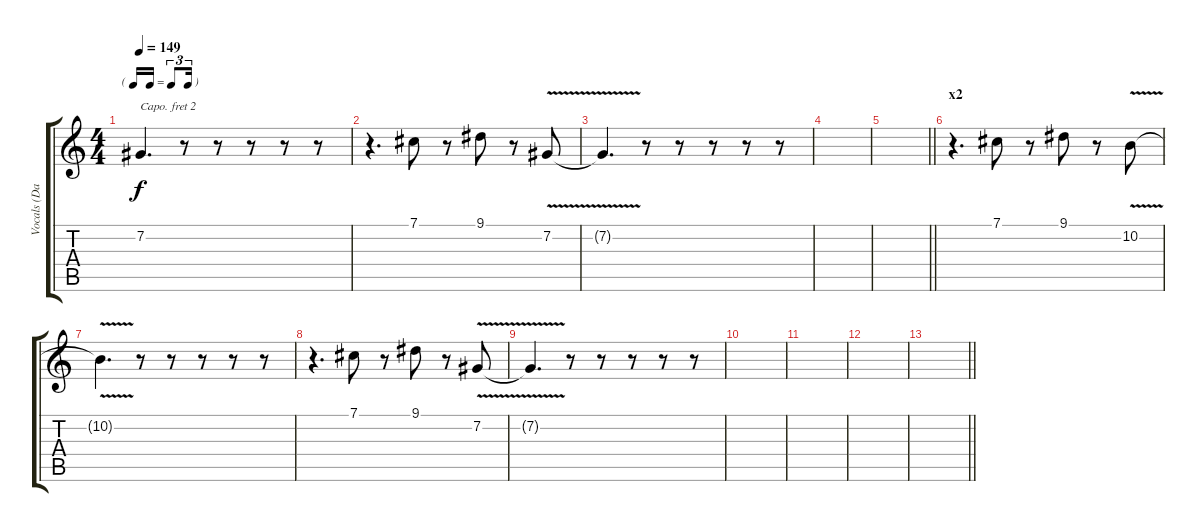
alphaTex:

\track ("Vocals (Danny)" "Vocals (Da") {instrument englishhorn}
\staff {score tabs}
\capo 2
\tuning (E4 B3 G3 D3 A2 E2) {hide}
\ts (4 4)
\tf triplet16th
\tempo 149
\clef g2
\ks c
7.2{t}.4{d dy f} r.8 r.8 r.8 r.8 r.8 |
r.4{d} 7.1.8 r.8 9.1.8 r.8 7.2{v}.8 |
7.2{t}.4{d} r.8 r.8 r.8 r.8 r.8 |
|
\barLineRight lightlight
|
\section ("" "x2")
r.4{d} 7.1.8 r.8 9.1.8 r.8 10.2{v}.8 |
10.2{t}.4{d} r.8 r.8 r.8 r.8 r.8 |
r.4{d} 7.1.8 r.8 9.1.8 r.8 7.2{v}.8 |
7.2{t}.4{d} r.8 r.8 r.8 r.8 r.8 |
|
|
|
\barLineRight lightlight
